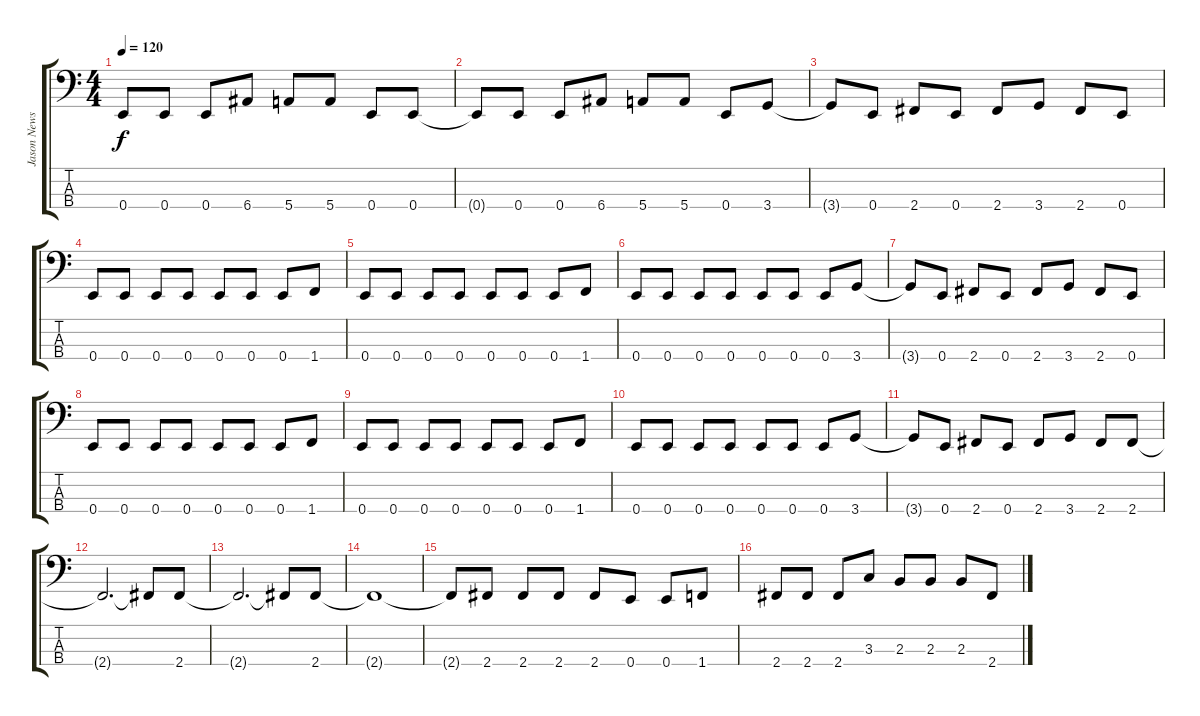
\track ("Jason Newsted (Bass)" "Jason News") {instrument electricbasspick}
\staff {score tabs}
\tuning (G2 D2 A1 E1) {hide}
\ts (4 4)
\tempo 120
\clef f4
\ks c
0.4{t}.8{dy f} 0.4.8 0.4.8 6.4.8 5.4.8 5.4.8 0.4.8 0.4.8 |
0.4{t}.8 0.4.8 0.4.8 6.4.8 5.4.8 5.4.8 0.4.8 3.4.8 |
3.4{t}.8 0.4.8 2.4.8 0.4.8 2.4.8 3.4.8 2.4.8 0.4.8 |
0.4.8 0.4.8 0.4.8 0.4.8 0.4.8 0.4.8 0.4.8 1.4.8 |
0.4.8 0.4.8 0.4.8 0.4.8 0.4.8 0.4.8 0.4.8 1.4.8 |
0.4.8 0.4.8 0.4.8 0.4.8 0.4.8 0.4.8 0.4.8 3.4.8 |
3.4{t}.8 0.4.8 2.4.8 0.4.8 2.4.8 3.4.8 2.4.8 0.4.8 |
0.4.8 0.4.8 0.4.8 0.4.8 0.4.8 0.4.8 0.4.8 1.4.8 |
0.4.8 0.4.8 0.4.8 0.4.8 0.4.8 0.4.8 0.4.8 1.4.8 |
0.4.8 0.4.8 0.4.8 0.4.8 0.4.8 0.4.8 0.4.8 3.4.8 |
3.4{t}.8 0.4.8 2.4.8 0.4.8 2.4.8 3.4.8 2.4.8 2.4.8 |
2.4{t}.2{d} 2.4{t}.8 2.4.8 |
2.4{t}.2{d} 2.4{t}.8 2.4.8 |
2.4{t}.1 |
2.4{t}.8 2.4.8 2.4.8 2.4.8 2.4.8 0.4.8 0.4.8 1.4.8 |
2.4.8 2.4.8 2.4.8 3.3.8 2.3.8 2.3.8 2.3.8 2.4.8
